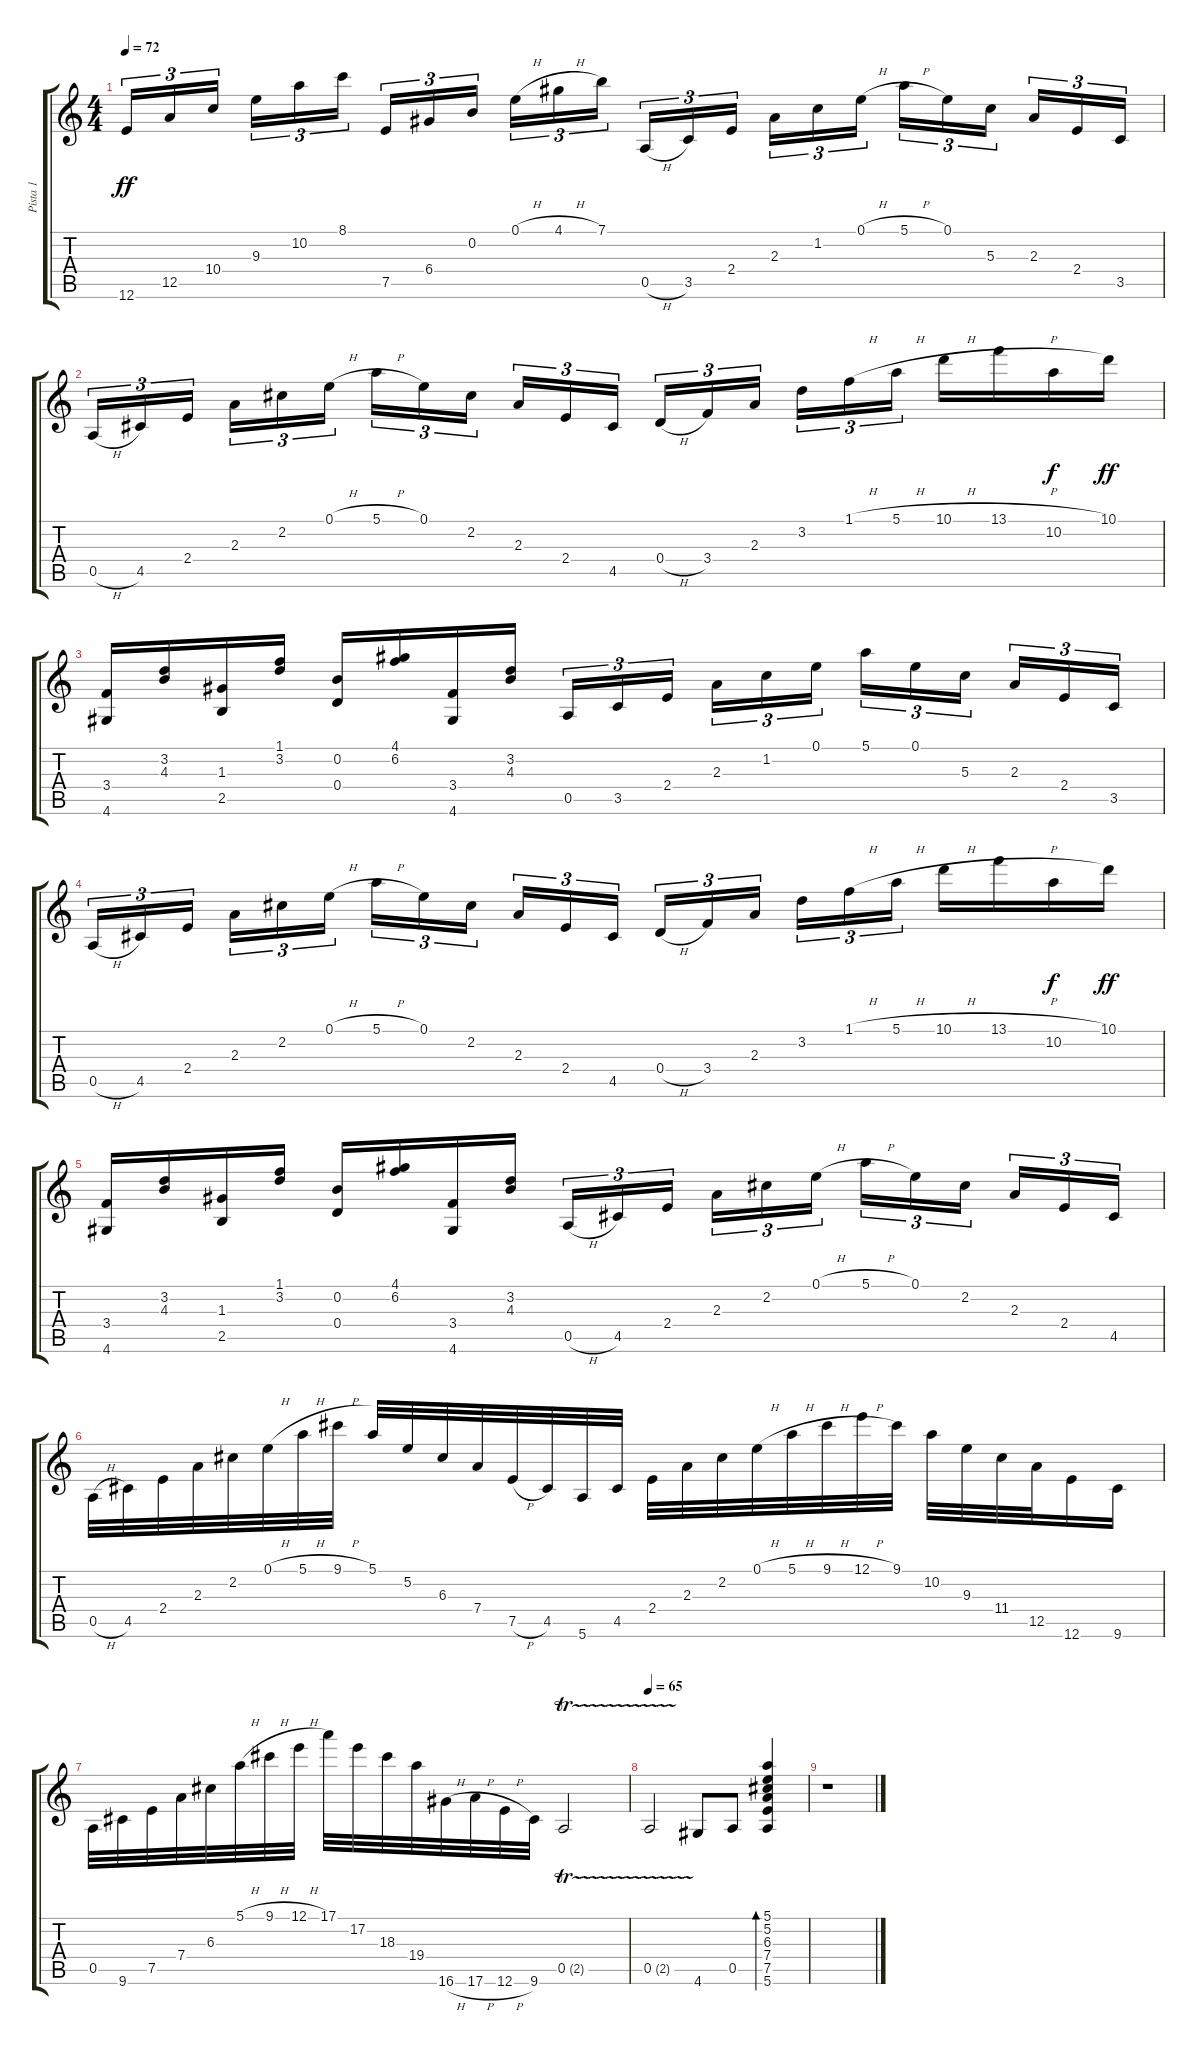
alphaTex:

\track ("Pista 1" "Pista 1") {instrument acousticguitarnylon}
\staff {score tabs}
\tuning (E4 B3 G3 D3 A2 E2) {hide}
\ts (4 4)
\tempo 72
\clef g2
\ks c
12.6.16{tu (3 2) dy ff} 12.5.16{tu (3 2)} 10.4.16{tu (3 2) beam splitsecondary} 9.3.16{tu (3 2)} 10.2.16{tu (3 2)} 8.1.16{tu (3 2)} 7.5.16{tu (3 2)} 6.4.16{tu (3 2)} 0.2.16{tu (3 2) beam splitsecondary} 0.1{h}.16{tu (3 2)} 4.1{h}.16{tu (3 2)} 7.1.16{tu (3 2)} 0.5{h}.16{tu (3 2)} 3.5.16{tu (3 2)} 2.4.16{tu (3 2) beam splitsecondary} 2.3.16{tu (3 2)} 1.2.16{tu (3 2)} 0.1{h}.16{tu (3 2)} 5.1{h}.16{tu (3 2)} 0.1.16{tu (3 2)} 5.3.16{tu (3 2) beam splitsecondary} 2.3.16{tu (3 2)} 2.4.16{tu (3 2)} 3.5.16{tu (3 2)} |
0.5{h}.16{tu (3 2)} 4.5.16{tu (3 2)} 2.4.16{tu (3 2) beam splitsecondary} 2.3.16{tu (3 2)} 2.2.16{tu (3 2)} 0.1{h}.16{tu (3 2)} 5.1{h}.16{tu (3 2)} 0.1.16{tu (3 2)} 2.2.16{tu (3 2) beam splitsecondary} 2.3.16{tu (3 2)} 2.4.16{tu (3 2)} 4.5.16{tu (3 2)} 0.4{h}.16{tu (3 2)} 3.4.16{tu (3 2)} 2.3.16{tu (3 2) beam splitsecondary} 3.2.16{tu (3 2)} 1.1{h}.16{tu (3 2)} 5.1{h}.16{tu (3 2)} 10.1{h}.16 13.1{h}.16 10.2.16{dy f} 10.1.16{dy ff} |
(3.4 4.6).16 (3.2 4.3).16 (1.3 2.5).16 (1.1 3.2).16 (0.2 0.4).16 (4.1 6.2).16 (3.4 4.6).16 (3.2 4.3).16 0.5.16{tu (3 2)} 3.5.16{tu (3 2)} 2.4.16{tu (3 2) beam splitsecondary} 2.3.16{tu (3 2)} 1.2.16{tu (3 2)} 0.1.16{tu (3 2)} 5.1.16{tu (3 2)} 0.1.16{tu (3 2)} 5.3.16{tu (3 2) beam splitsecondary} 2.3.16{tu (3 2)} 2.4.16{tu (3 2)} 3.5.16{tu (3 2)} |
0.5{h}.16{tu (3 2)} 4.5.16{tu (3 2)} 2.4.16{tu (3 2) beam splitsecondary} 2.3.16{tu (3 2)} 2.2.16{tu (3 2)} 0.1{h}.16{tu (3 2)} 5.1{h}.16{tu (3 2)} 0.1.16{tu (3 2)} 2.2.16{tu (3 2) beam splitsecondary} 2.3.16{tu (3 2)} 2.4.16{tu (3 2)} 4.5.16{tu (3 2)} 0.4{h}.16{tu (3 2)} 3.4.16{tu (3 2)} 2.3.16{tu (3 2) beam splitsecondary} 3.2.16{tu (3 2)} 1.1{h}.16{tu (3 2)} 5.1{h}.16{tu (3 2)} 10.1{h}.16 13.1{h}.16 10.2.16{dy f} 10.1.16{dy ff} |
(3.4 4.6).16 (3.2 4.3).16 (1.3 2.5).16 (1.1 3.2).16 (0.2 0.4).16 (4.1 6.2).16 (3.4 4.6).16 (3.2 4.3).16 0.5{h}.16{tu (3 2)} 4.5.16{tu (3 2)} 2.4.16{tu (3 2) beam splitsecondary} 2.3.16{tu (3 2)} 2.2.16{tu (3 2)} 0.1{h}.16{tu (3 2)} 5.1{h}.16{tu (3 2)} 0.1.16{tu (3 2)} 2.2.16{tu (3 2) beam splitsecondary} 2.3.16{tu (3 2)} 2.4.16{tu (3 2)} 4.5.16{tu (3 2)} |
0.5{h}.32 4.5.32 2.4.32 2.3.32 2.2.32 0.1{h}.32 5.1{h}.32 9.1{h}.32 5.1.32 5.2.32 6.3.32 7.4.32 7.5{h}.32 4.5.32 5.6.32 4.5.32 2.4.32 2.3.32 2.2.32 0.1{h}.32 5.1{h}.32 9.1{h}.32 12.1{h}.32 9.1.32 10.2.32 9.3.32 11.4.32 12.5.32 12.6.16 9.6.16 |
0.5.32 9.6.32 7.5.32 7.4.32 6.3.32 5.1{h}.32 9.1{h}.32 12.1{h}.32 17.1.32 17.2.32 18.3.32 19.4.32 16.6{h}.32 17.6{h}.32 12.6{h}.32 9.6.32 0.5{tr (2 32)}.2 |
\tempo 65
0.5{tr (2 32)}.2 4.6.8 0.5.8 (5.1 5.2 6.3 7.4 7.5 5.6).4{bd 120} |
r.1
